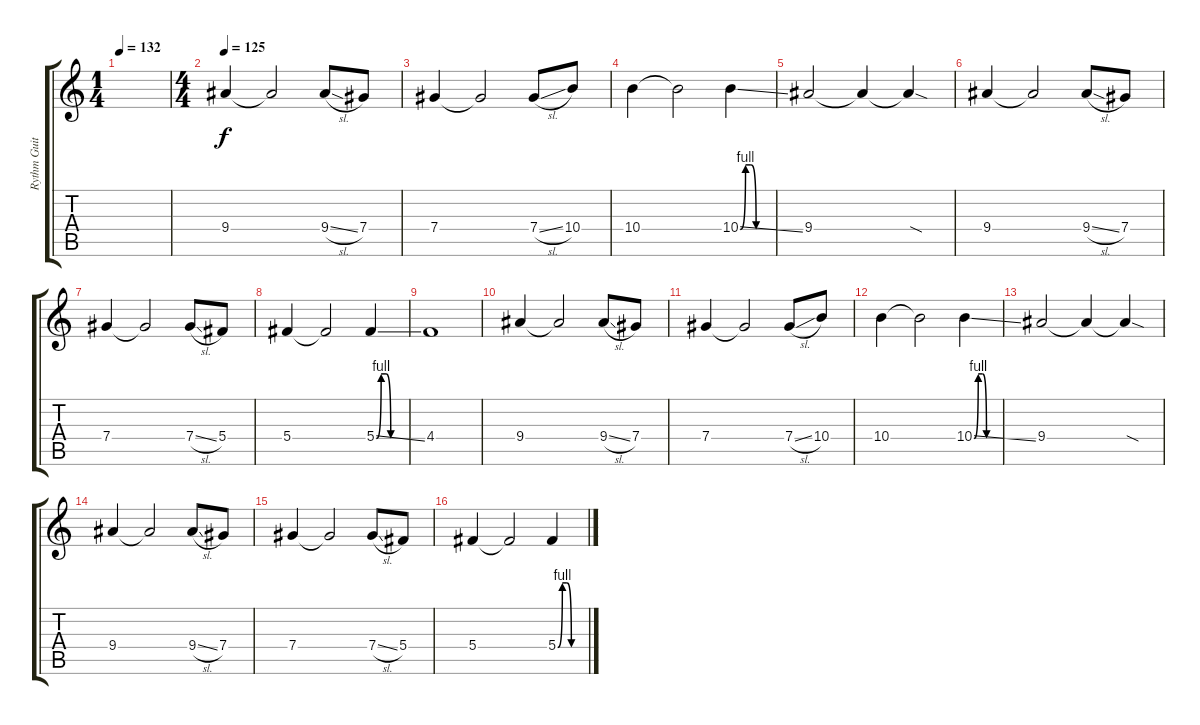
\track ("Rythm Guitar" "Rythm Guit") {instrument distortionguitar}
\staff {score tabs}
\tuning (Eb4 Bb3 Gb3 Db3 Ab2 Eb2) {hide}
\ts (1 4)
\tempo 132
\clef g2
\ks c
|
\ts (4 4)
\tempo 125
9.4.4 9.4{t}.2 9.4{sl}.8 7.4.8 |
7.4.4 7.4{t}.2 7.4{sl}.8 10.4.8 |
10.4.4 10.4{t}.2 10.4{be (custom 0 0 10 4 20 4 30 0 60 0) ss}.4 |
9.4.2 9.4{t}.4 9.4{sod t}.4 |
9.4.4 9.4{t}.2 9.4{sl}.8 7.4.8 |
7.4.4 7.4{t}.2 7.4{sl}.8 5.4.8 |
5.4.4 5.4{t}.2 5.4{be (custom 0 0 10 4 20 4 30 0 60 0) ss}.4 |
4.4.1 |
9.4.4 9.4{t}.2 9.4{sl}.8 7.4.8 |
7.4.4 7.4{t}.2 7.4{sl}.8 10.4.8 |
10.4.4 10.4{t}.2 10.4{be (custom 0 0 10 4 20 4 30 0 60 0) ss}.4 |
9.4.2 9.4{t}.4 9.4{sod t}.4 |
9.4.4 9.4{t}.2 9.4{sl}.8 7.4.8 |
7.4.4 7.4{t}.2 7.4{sl}.8 5.4.8 |
5.4.4 5.4{t}.2 5.4{be (custom 0 0 10 4 20 4 30 0 60 0) ss}.4
